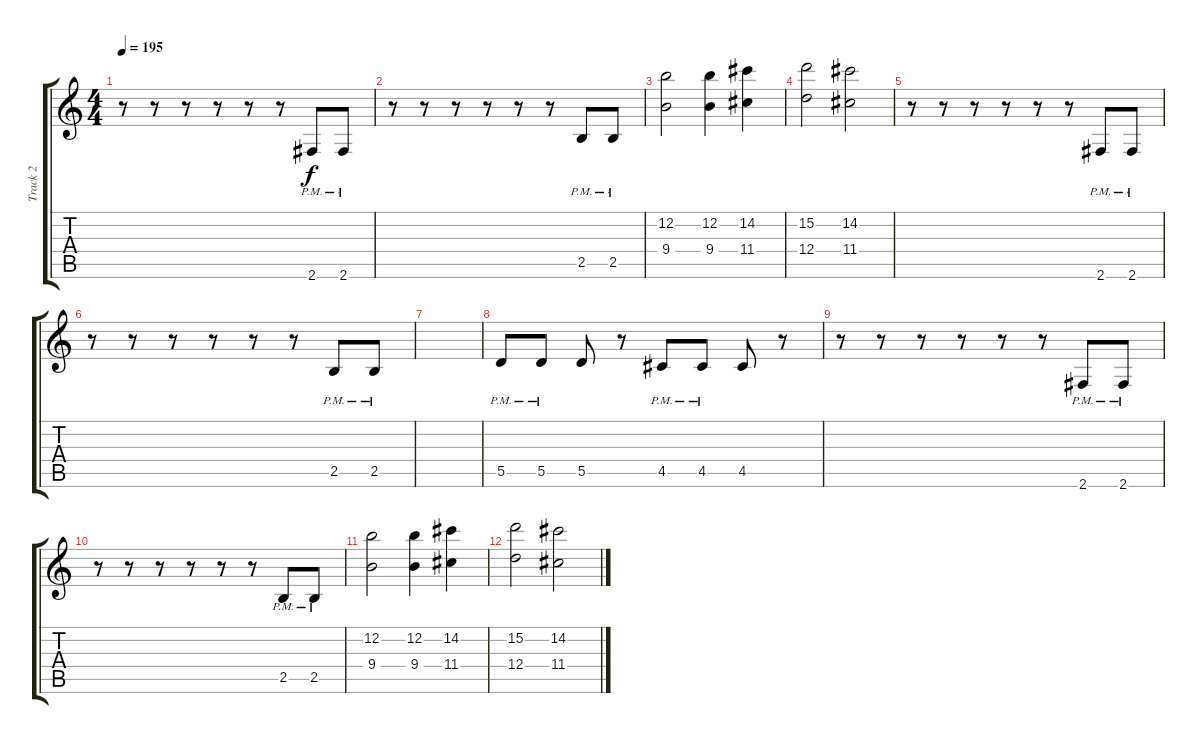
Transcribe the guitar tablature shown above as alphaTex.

\track ("Track 2" "Track 2") {instrument overdrivenguitar}
\staff {score tabs}
\tuning (E4 B3 G3 D3 A2 E2) {hide}
\ts (4 4)
\tempo 195
\clef g2
\ks c
r.8{dy f} r.8 r.8 r.8 r.8 r.8 2.6{pm}.8 2.6{pm}.8 |
r.8 r.8 r.8 r.8 r.8 r.8 2.5{pm}.8 2.5{pm}.8 |
(12.2 9.4).2 (12.2 9.4).4 (14.2 11.4).4 |
(15.2 12.4).2 (14.2 11.4).2 |
r.8 r.8 r.8 r.8 r.8 r.8 2.6{pm}.8 2.6{pm}.8 |
r.8 r.8 r.8 r.8 r.8 r.8 2.5{pm}.8 2.5{pm}.8 |
|
5.5{pm}.8 5.5{pm}.8 5.5.8 r.8 4.5{pm}.8 4.5{pm}.8 4.5.8 r.8 |
r.8 r.8 r.8 r.8 r.8 r.8 2.6{pm}.8 2.6{pm}.8 |
r.8 r.8 r.8 r.8 r.8 r.8 2.5{pm}.8 2.5{pm}.8 |
(12.2 9.4).2 (12.2 9.4).4 (14.2 11.4).4 |
(15.2 12.4).2 (14.2 11.4).2
